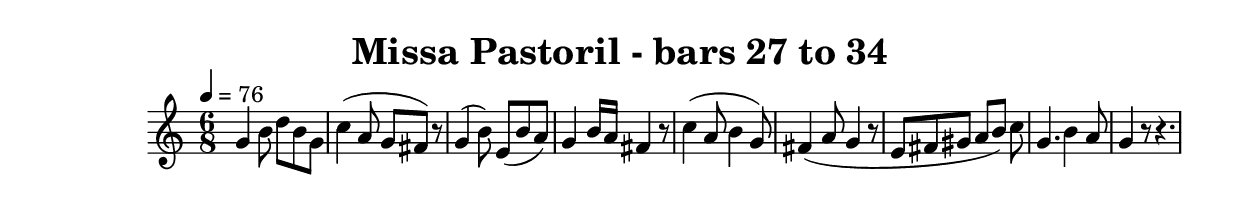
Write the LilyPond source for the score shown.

\include "english.ly"
\version "2.22.1"


global = {
  \key c \major
  \time 6/8
  \tempo 4 = 76
}

music = \relative c'' {
  g4 b8 d b g8 |
  c4( a8 g fs) r8 |
  g4( b8) e,8( b' a) |
  g4 b16[ a] fs4 r8 |
  c'4( a8 b4 g8) |
  fs4( a8 g4 r8 |
  e8[( fs gs] a[ b]) c |
  g4. b4 a8 |
  g4 r8 r4. |
}

\header { 
  title = "Missa Pastoril - bars 27 to 34"
}

\score {
  <<
    \new Staff <<
      \autoBeamOff
      \global \music
     >>
  >>
  \layout { 
    \context {
      \Staff
    }
  }
  \midi { }
}  